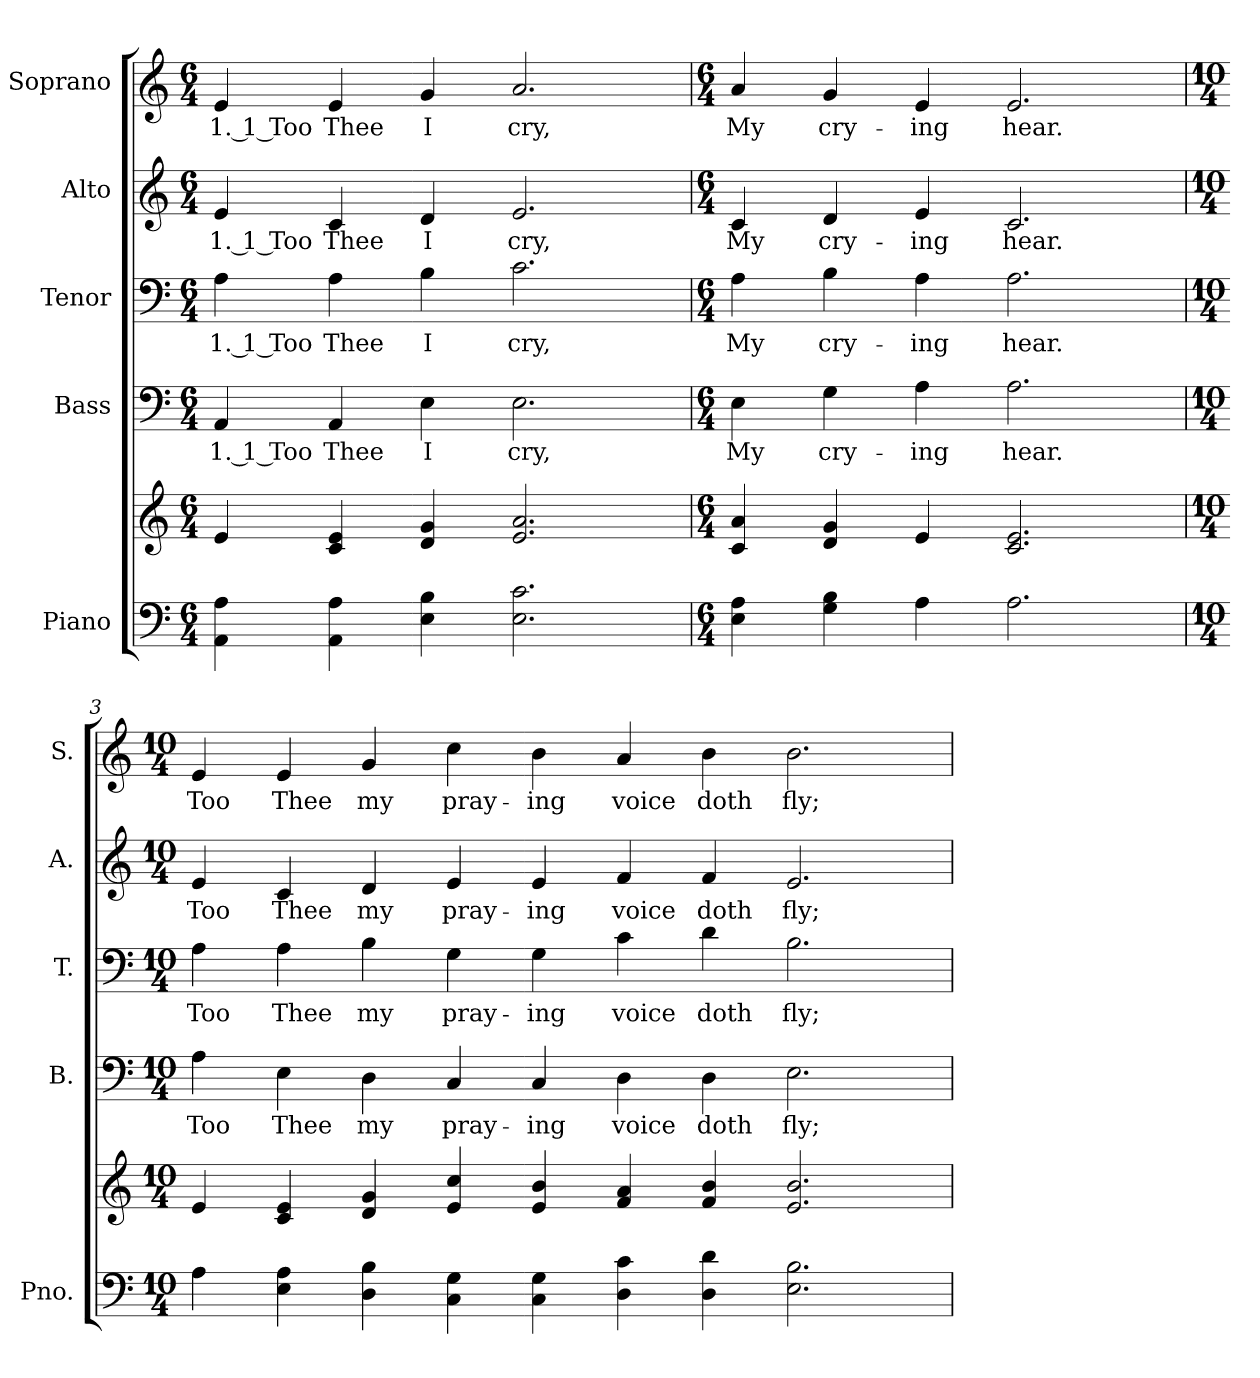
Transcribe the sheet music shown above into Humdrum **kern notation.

**kern	**kern	**kern	**text	**kern	**text	**kern	**text	**kern	**text
*part5	*part5	*part4	*part4	*part3	*part3	*part2	*part2	*part1	*part1
*staff6	*staff5	*staff4	*staff4	*staff3	*staff3	*staff2	*staff2	*staff1	*staff1
*I"Piano	*	*I"Bass	*	*I"Tenor	*	*I"Alto	*	*I"Soprano	*
*I'Pno.	*	*I'B.	*	*I'T.	*	*I'A.	*	*I'S.	*
!!LO:PB:g=z
*clefF4	*clefG2	*clefF4	*	*clefF4	*	*clefG2	*	*clefG2	*
*k[]	*k[]	*k[]	*	*k[]	*	*k[]	*	*k[]	*
*C:	*C:	*C:	*	*C:	*	*C:	*	*C:	*
*M6/4	*M6/4	*M6/4	*	*M6/4	*	*M6/4	*	*M6/4	*
*MM170	*MM170	*MM170	*	*MM170	*	*MM170	*	*MM170	*
=1	=1	=1	=1	=1	=1	=1	=1	=1	=1
!	!	!	!LO:LY:b:color=#000000	!	!	!	!	!	!
!	!	!	!	!	!LO:LY:b:color=#000000	!	!	!	!
!	!	!	!	!	!	!	!LO:LY:b:color=#000000	!	!
!	!	!	!	!	!	!	!	!	!LO:LY:b:color=#000000
4AAi\ 4Ai	4ei/	4AAi/	1. 1 Too	4Ai\	1. 1 Too	4ei/	1. 1 Too	4ei/	1. 1 Too
!	!	!	!LO:LY:b:color=#000000	!	!	!	!	!	!
!	!	!	!	!	!LO:LY:b:color=#000000	!	!	!	!
!	!	!	!	!	!	!	!LO:LY:b:color=#000000	!	!
!	!	!	!	!	!	!	!	!	!LO:LY:b:color=#000000
4AAi\ 4Ai	4ci/ 4ei	4AAi/	Thee	4Ai\	Thee	4ci/	Thee	4ei/	Thee
!	!	!	!LO:LY:b:color=#000000	!	!	!	!	!	!
!	!	!	!	!	!LO:LY:b:color=#000000	!	!	!	!
!	!	!	!	!	!	!	!LO:LY:b:color=#000000	!	!
!	!	!	!	!	!	!	!	!	!LO:LY:b:color=#000000
4Ei\ 4Bi	4di/ 4gi	4Ei\	I	4Bi\	I	4di/	I	4gi/	I
!	!	!	!LO:LY:b:color=#000000	!	!	!	!	!	!
!	!	!	!	!	!LO:LY:b:color=#000000	!	!	!	!
!	!	!	!	!	!	!	!LO:LY:b:color=#000000	!	!
!	!	!	!	!	!	!	!	!	!LO:LY:b:color=#000000
2.Ei\ 2.ci	2.ei/ 2.ai	2.Ei\	cry,	2.ci\	cry,	2.ei/	cry,	2.ai/	cry,
=2	=2	=2	=2	=2	=2	=2	=2	=2	=2
*M6/4	*M6/4	*M6/4	*	*M6/4	*	*M6/4	*	*M6/4	*
!	!	!	!LO:LY:b:color=#000000	!	!	!	!	!	!
!	!	!	!	!	!LO:LY:b:color=#000000	!	!	!	!
!	!	!	!	!	!	!	!LO:LY:b:color=#000000	!	!
!	!	!	!	!	!	!	!	!	!LO:LY:b:color=#000000
4Ei\ 4Ai	4ci/ 4ai	4Ei\	My	4Ai\	My	4ci/	My	4ai/	My
!	!	!	!LO:LY:b:color=#000000	!	!	!	!	!	!
!	!	!	!	!	!LO:LY:b:color=#000000	!	!	!	!
!	!	!	!	!	!	!	!LO:LY:b:color=#000000	!	!
!	!	!	!	!	!	!	!	!	!LO:LY:b:color=#000000
4Gi\ 4Bi	4di/ 4gi	4Gi\	cry-	4Bi\	cry-	4di/	cry-	4gi/	cry-
!	!	!	!LO:LY:b:color=#000000	!	!	!	!	!	!
!	!	!	!	!	!LO:LY:b:color=#000000	!	!	!	!
!	!	!	!	!	!	!	!LO:LY:b:color=#000000	!	!
!	!	!	!	!	!	!	!	!	!LO:LY:b:color=#000000
4Ai\	4ei/	4Ai\	-ing	4Ai\	-ing	4ei/	-ing	4ei/	-ing
!	!	!	!LO:LY:b:color=#000000	!	!	!	!	!	!
!	!	!	!	!	!LO:LY:b:color=#000000	!	!	!	!
!	!	!	!	!	!	!	!LO:LY:b:color=#000000	!	!
!	!	!	!	!	!	!	!	!	!LO:LY:b:color=#000000
2.Ai\	2.ci/ 2.ei	2.Ai\	hear.	2.Ai\	hear.	2.ci/	hear.	2.ei/	hear.
=3	=3	=3	=3	=3	=3	=3	=3	=3	=3
*M10/4	*M10/4	*M10/4	*	*M10/4	*	*M10/4	*	*M10/4	*
!	!	!	!LO:LY:b:color=#000000	!	!	!	!	!	!
!	!	!	!	!	!LO:LY:b:color=#000000	!	!	!	!
!	!	!	!	!	!	!	!LO:LY:b:color=#000000	!	!
!	!	!	!	!	!	!	!	!	!LO:LY:b:color=#000000
4Ai\	4ei/	4Ai\	Too	4Ai\	Too	4ei/	Too	4ei/	Too
!	!	!	!LO:LY:b:color=#000000	!	!	!	!	!	!
!	!	!	!	!	!LO:LY:b:color=#000000	!	!	!	!
!	!	!	!	!	!	!	!LO:LY:b:color=#000000	!	!
!	!	!	!	!	!	!	!	!	!LO:LY:b:color=#000000
4Ei\ 4Ai	4ci/ 4ei	4Ei\	Thee	4Ai\	Thee	4ci/	Thee	4ei/	Thee
!	!	!	!LO:LY:b:color=#000000	!	!	!	!	!	!
!	!	!	!	!	!LO:LY:b:color=#000000	!	!	!	!
!	!	!	!	!	!	!	!LO:LY:b:color=#000000	!	!
!	!	!	!	!	!	!	!	!	!LO:LY:b:color=#000000
4Di\ 4Bi	4di/ 4gi	4Di\	my	4Bi\	my	4di/	my	4gi/	my
!	!	!	!LO:LY:b:color=#000000	!	!	!	!	!	!
!	!	!	!	!	!LO:LY:b:color=#000000	!	!	!	!
!	!	!	!	!	!	!	!LO:LY:b:color=#000000	!	!
!	!	!	!	!	!	!	!	!	!LO:LY:b:color=#000000
4Ci\ 4Gi	4ei/ 4cci	4Ci/	pray-	4Gi\	pray-	4ei/	pray-	4cci\	pray-
!	!	!	!LO:LY:b:color=#000000	!	!	!	!	!	!
!	!	!	!	!	!LO:LY:b:color=#000000	!	!	!	!
!	!	!	!	!	!	!	!LO:LY:b:color=#000000	!	!
!	!	!	!	!	!	!	!	!	!LO:LY:b:color=#000000
4Ci\ 4Gi	4ei/ 4bi	4Ci/	-ing	4Gi\	-ing	4ei/	-ing	4bi\	-ing
!	!	!	!LO:LY:b:color=#000000	!	!	!	!	!	!
!	!	!	!	!	!LO:LY:b:color=#000000	!	!	!	!
!	!	!	!	!	!	!	!LO:LY:b:color=#000000	!	!
!	!	!	!	!	!	!	!	!	!LO:LY:b:color=#000000
4Di\ 4ci	4fi/ 4ai	4Di\	voice	4ci\	voice	4fi/	voice	4ai/	voice
!	!	!	!LO:LY:b:color=#000000	!	!	!	!	!	!
!	!	!	!	!	!LO:LY:b:color=#000000	!	!	!	!
!	!	!	!	!	!	!	!LO:LY:b:color=#000000	!	!
!	!	!	!	!	!	!	!	!	!LO:LY:b:color=#000000
4Di\ 4di	4fi/ 4bi	4Di\	doth	4di\	doth	4fi/	doth	4bi\	doth
!	!	!	!LO:LY:b:color=#000000	!	!	!	!	!	!
!	!	!	!	!	!LO:LY:b:color=#000000	!	!	!	!
!	!	!	!	!	!	!	!LO:LY:b:color=#000000	!	!
!	!	!	!	!	!	!	!	!	!LO:LY:b:color=#000000
2.Ei\ 2.Bi	2.ei/ 2.bi	2.Ei\	fly;	2.Bi\	fly;	2.ei/	fly;	2.bi\	fly;
=	=	=	=	=	=	=	=	=	=
*-	*-	*-	*-	*-	*-	*-	*-	*-	*-
